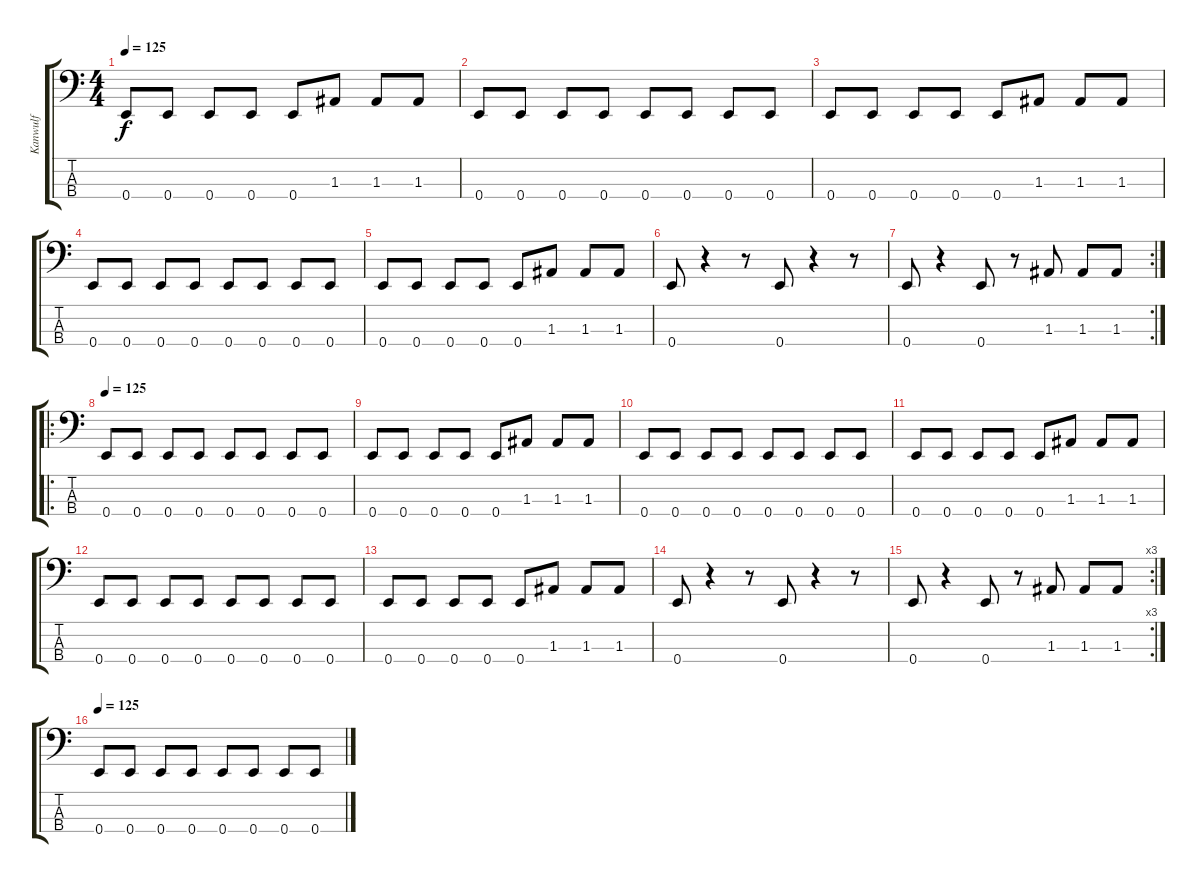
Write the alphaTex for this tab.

\track ("Kanwulf" "Kanwulf") {instrument electricbassfinger}
\staff {score tabs}
\tuning (G2 D2 A1 E1) {hide}
\ts (4 4)
\tempo 125
\clef f4
\ks c
0.4.8{dy f} 0.4.8 0.4.8 0.4.8 0.4.8 1.3.8 1.3.8 1.3.8 |
0.4.8 0.4.8 0.4.8 0.4.8 0.4.8 0.4.8 0.4.8 0.4.8 |
0.4.8 0.4.8 0.4.8 0.4.8 0.4.8 1.3.8 1.3.8 1.3.8 |
0.4.8 0.4.8 0.4.8 0.4.8 0.4.8 0.4.8 0.4.8 0.4.8 |
0.4.8 0.4.8 0.4.8 0.4.8 0.4.8 1.3.8 1.3.8 1.3.8 |
0.4.8 r.4 r.8 0.4.8 r.4 r.8 |
\rc 2
0.4.8 r.4 0.4.8 r.8 1.3.8 1.3.8 1.3.8 |
\ro
\tempo 125
0.4.8 0.4.8 0.4.8 0.4.8 0.4.8 0.4.8 0.4.8 0.4.8 |
0.4.8 0.4.8 0.4.8 0.4.8 0.4.8 1.3.8 1.3.8 1.3.8 |
0.4.8 0.4.8 0.4.8 0.4.8 0.4.8 0.4.8 0.4.8 0.4.8 |
0.4.8 0.4.8 0.4.8 0.4.8 0.4.8 1.3.8 1.3.8 1.3.8 |
0.4.8 0.4.8 0.4.8 0.4.8 0.4.8 0.4.8 0.4.8 0.4.8 |
0.4.8 0.4.8 0.4.8 0.4.8 0.4.8 1.3.8 1.3.8 1.3.8 |
0.4.8 r.4 r.8 0.4.8 r.4 r.8 |
\rc 3
0.4.8 r.4 0.4.8 r.8 1.3.8 1.3.8 1.3.8 |
\tempo 125
0.4.8 0.4.8 0.4.8 0.4.8 0.4.8 0.4.8 0.4.8 0.4.8
